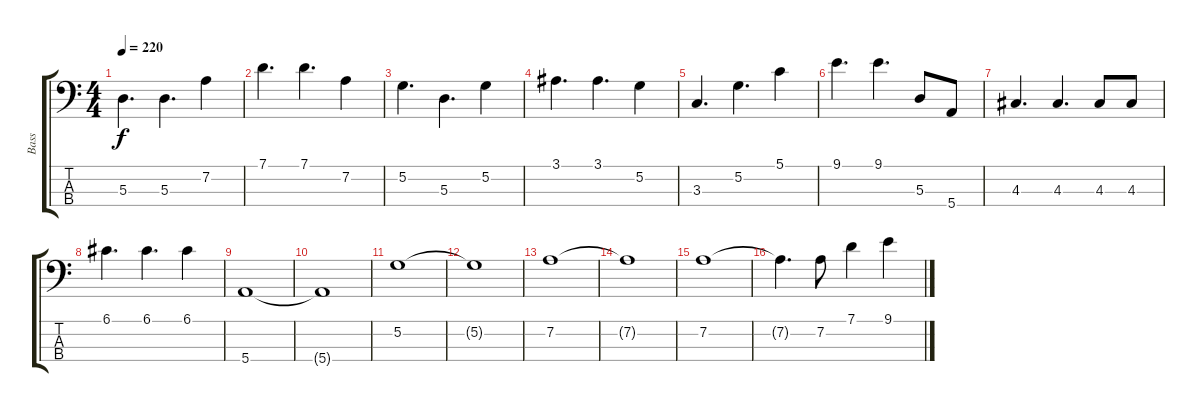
\track ("Bass" "Bass") {instrument electricbassfinger}
\staff {score tabs}
\tuning (G2 D2 A1 E1) {hide}
\ts (4 4)
\tempo 220
\clef f4
\ks c
5.3.4{d dy f} 5.3.4{d} 7.2.4 |
7.1.4{d} 7.1.4{d} 7.2.4 |
5.2.4{d} 5.3.4{d} 5.2.4 |
3.1.4{d} 3.1.4{d} 5.2.4 |
3.3.4{d} 5.2.4{d} 5.1.4 |
9.1.4{d} 9.1.4{d} 5.3.8 5.4.8 |
4.3.4{d} 4.3.4{d} 4.3.8 4.3.8 |
6.1.4{d} 6.1.4{d} 6.1.4 |
5.4.1 |
5.4{t}.1 |
5.2.1 |
5.2{t}.1 |
7.2.1 |
7.2{t}.1 |
7.2.1 |
7.2{t}.4{d} 7.2.8 7.1.4 9.1.4
